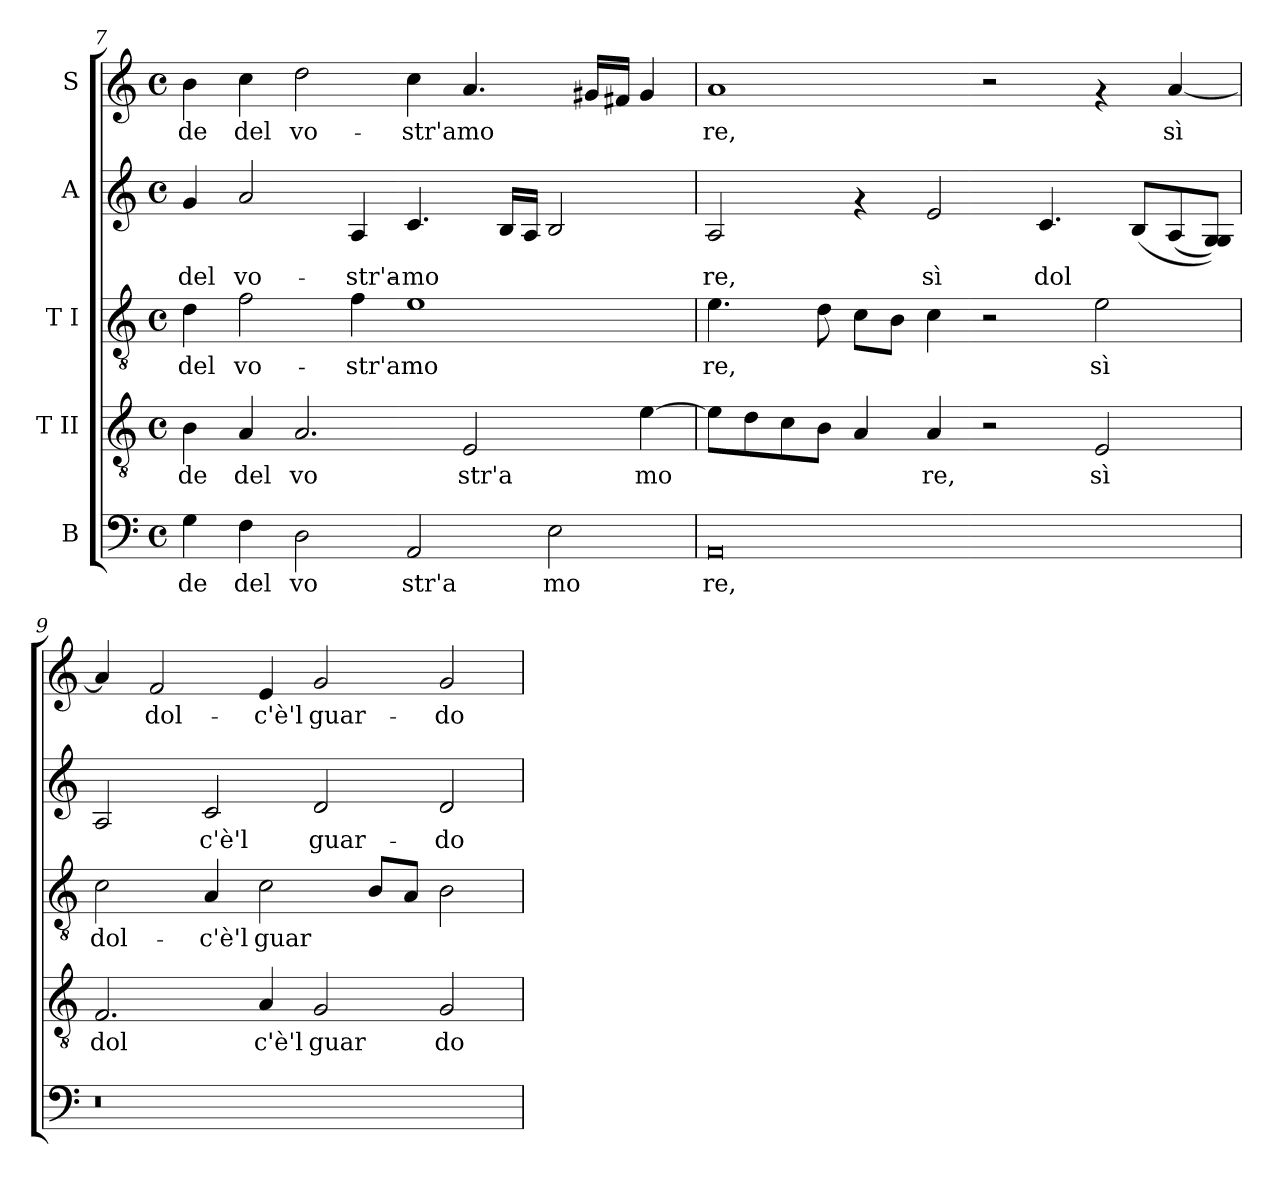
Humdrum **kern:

**kern	**text	**kern	**text	**kern	**text	**kern	**text	**kern	**text
*part5	*part5	*part4	*part4	*part3	*part3	*part2	*part2	*part1	*part1
*staff5	*staff5	*staff4	*staff4	*staff3	*staff3	*staff2	*staff2	*staff1	*staff1
*I"B	*	*I"T II	*	*I"T I	*	*I"A	*	*I"S	*
*clefF4	*	*clefGv2	*	*clefGv2	*	*clefG2	*	*clefG2	*
*k[]	*	*k[]	*	*k[]	*	*k[]	*	*k[]	*
*C:	*	*C:	*	*C:	*	*C:	*	*C:	*
*M4/4	*	*M4/4	*	*M4/4	*	*M4/4	*	*M4/4	*
*met(c)	*	*met(c)	*	*met(c)	*	*met(c)	*	*met(c)	*
=7	=7	=7	=7	=7	=7	=7	=7	=7	=7
!	!LO:LY:b:cj	!	!LO:LY:b:cj	!	!LO:LY:b:cj	!	!LO:LY:b:cj	!	!LO:LY:b:cj
4G\	de	4B\	de	4d\	del	4g/	del	4b\	-de
!	!LO:LY:b:cj	!	!LO:LY:b:cj	!	!LO:LY:b:cj	!	!LO:LY:b:cj	!	!LO:LY:b:cj
4F\	del	4A/	del	2f\	vo-	2a/	vo-	4cc\	del
!	!LO:LY:b:cj	!	!LO:LY:b:cj	!	!	!	!	!	!LO:LY:b:cj
2D\	vo	2.A/	vo	.	.	.	.	2dd\	vo-
!	!	!	!	!	!LO:LY:b:cj	!	!LO:LY:b:cj	!	!
.	.	.	.	4f\	-str'amo-	4A/	-str'a-	.	.
!	!LO:LY:b:cj	!	!	!	!LO:LY:b:cj	!	!LO:LY:b:cj	!	!LO:LY:b:cj
2AA/	str'a	.	.	1e	--	4.c/	-mo-	4cc\	-str'amo-
!	!	!	!LO:LY:b:cj	!	!	!	!	!	!LO:LY:b:cj
.	.	2E/	str'a	.	.	.	.	4.a/	--
!	!	!	!	!	!	!	!LO:LY:b:cj	!	!
.	.	.	.	.	.	16B/L	--	.	.
!	!	!	!	!	!	!	!LO:LY:b:cj	!	!
.	.	.	.	.	.	16A/J	--	.	.
!	!LO:LY:b:cj	!	!	!	!	!	!LO:LY:b:cj	!	!
2E\	mo	.	.	.	.	2B/	--	.	.
!	!	!	!	!	!	!	!	!	!LO:LY:b:cj
.	.	.	.	.	.	.	.	16g#X/L	--
!	!	!	!	!	!	!	!	!	!LO:LY:b:cj
.	.	.	.	.	.	.	.	16f#/J	--
!	!	!	!LO:LY:b:cj	!	!	!	!	!	!LO:LY:b:cj
.	.	[>4e\	mo	.	.	.	.	4g#/	--
=8	=8	=8	=8	=8	=8	=8	=8	=8	=8
!	!LO:LY:b:cj	!	!LO:LY:b:cj	!	!LO:LY:b:cj	!	!LO:LY:b:cj	!	!LO:LY:b:cj
0AA	re,	8e\L]	.	4.e\	-re,	2A/	-re,	1a	-re,
!	!	!	!LO:LY:b:cj	!	!	!	!	!	!
.	.	8d\	.	.	.	.	.	.	.
!	!	!	!LO:LY:b:cj	!	!	!	!	!	!
.	.	8c\	.	.	.	.	.	.	.
!	!	!	!LO:LY:b:cj	!	!LO:LY:b:cj	!	!	!	!
.	.	8B\J	.	8d\	.	.	.	.	.
!	!	!	!LO:LY:b:cj	!	!LO:LY:b:cj	!	!	!	!
.	.	4A/	.	8c\L	.	4rf	.	.	.
!	!	!	!	!	!LO:LY:b:cj	!	!	!	!
.	.	.	.	8B\J	.	.	.	.	.
!	!	!	!LO:LY:b:cj	!	!LO:LY:b:cj	!	!LO:LY:b:cj	!	!
.	.	4A/	re,	4c\	.	2e/	sì	.	.
.	.	2r	.	2r	.	.	.	2r	.
!	!	!	!	!	!	!	!LO:LY:b:cj	!	!
.	.	.	.	.	.	4.c/	dol-	.	.
!	!	!	!LO:LY:b:cj	!	!LO:LY:b:cj	!	!	!	!
.	.	2E/	sì	2e\	sì	.	.	4rf	.
!	!	!	!	!	!	!	!LO:LY:b:cj	!	!
.	.	.	.	.	.	(>8B/L	--	.	.
!	!	!	!	!	!	!	!LO:LY:b:cj	!	!LO:LY:b:cj
.	.	.	.	.	.	(<8A/	--	[<4a/	sì
!	!	!	!	!	!	!	!LO:LY:b:cj	!	!
.	.	.	.	.	.	8G/ 8G/J))	--	.	.
=9	=9	=9	=9	=9	=9	=9	=9	=9	=9
!	!	!	!LO:LY:b:cj	!	!LO:LY:b:cj	!	!LO:LY:b:cj	!	!LO:LY:b:cj
0r	.	2.F/	dol	2c\	dol-	2A/	--	4a/]	.
!	!	!	!	!	!	!	!	!	!LO:LY:b:cj
.	.	.	.	.	.	.	.	2f/	dol-
!	!	!	!	!	!LO:LY:b:cj	!	!LO:LY:b:cj	!	!
.	.	.	.	4A/	-c'è'l	2c/	-c'è'l	.	.
!	!	!	!LO:LY:b:cj	!	!LO:LY:b:cj	!	!	!	!LO:LY:b:cj
.	.	4A/	c'è'l	2c\	guar-	.	.	4e/	-c'è'l
!	!	!	!LO:LY:b:cj	!	!	!	!LO:LY:b:cj	!	!LO:LY:b:cj
.	.	2G/	guar	.	.	2d/	guar-	2g/	guar-
!	!	!	!	!	!LO:LY:b:cj	!	!	!	!
.	.	.	.	8B/L	--	.	.	.	.
!	!	!	!	!	!LO:LY:b:cj	!	!	!	!
.	.	.	.	8A/J	--	.	.	.	.
!	!	!	!LO:LY:b:cj	!	!LO:LY:b:cj	!	!LO:LY:b:cj	!	!LO:LY:b:cj
.	.	2G/	do	2B\	--	2d/	-do	2g/	-do
=	=	=	=	=	=	=	=	=	=
*-	*-	*-	*-	*-	*-	*-	*-	*-	*-
